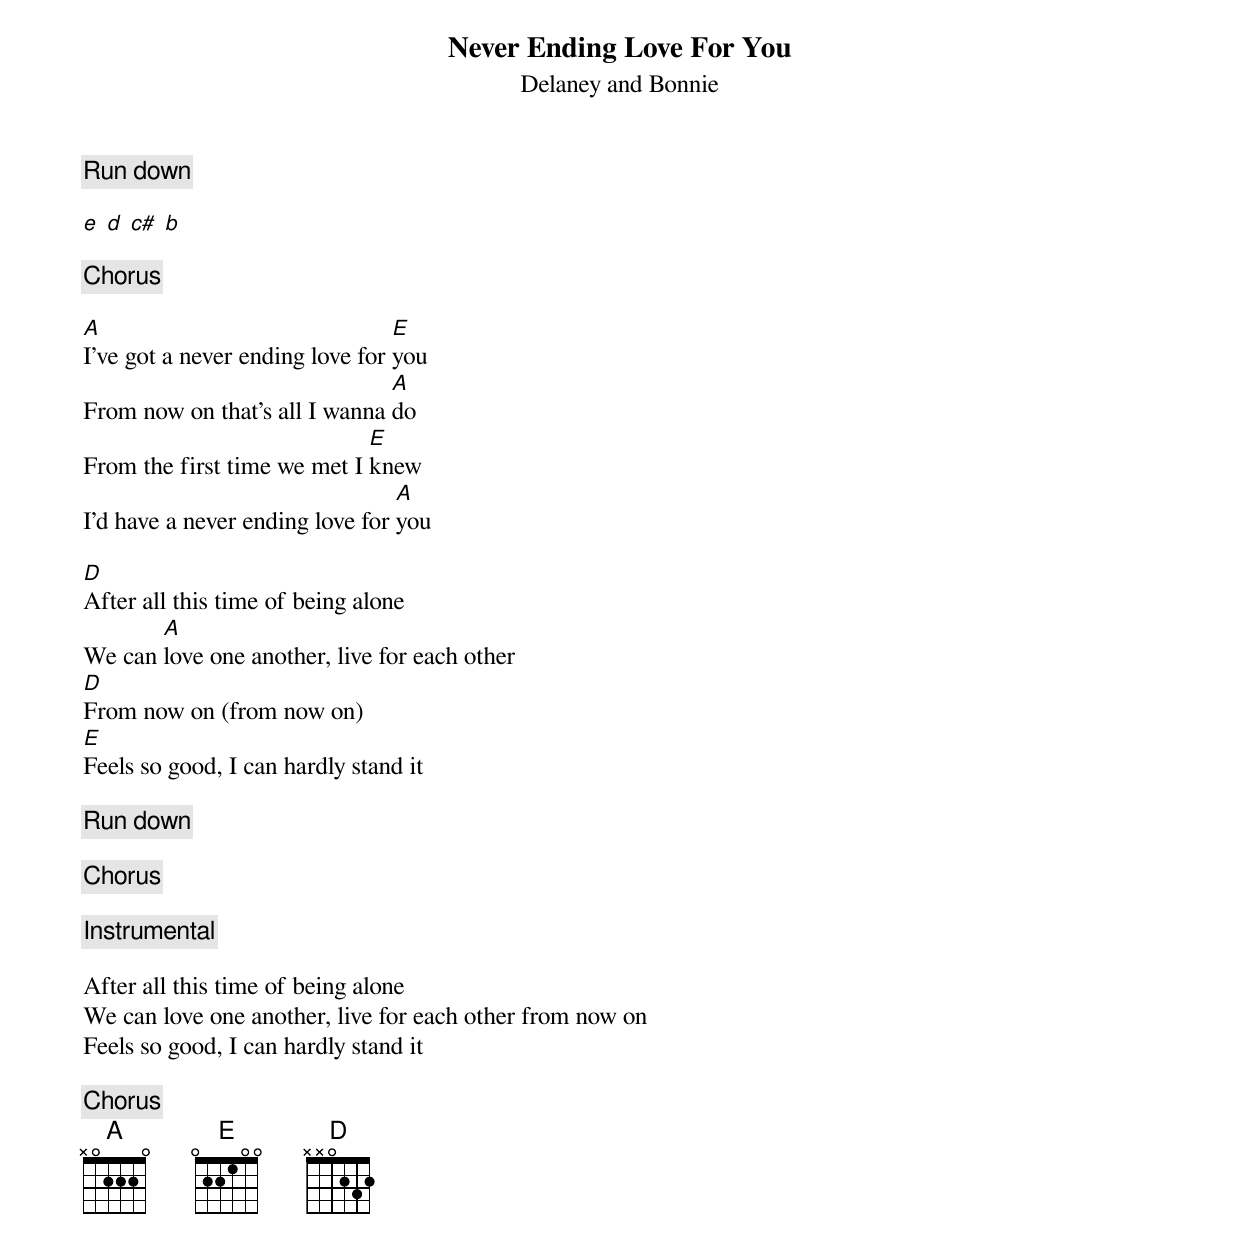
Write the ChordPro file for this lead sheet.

{title:Never Ending Love For You}
{subtitle:Delaney and Bonnie}
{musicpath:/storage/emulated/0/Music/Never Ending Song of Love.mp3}
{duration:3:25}

{c:Run down}

[e] [d] [c#] [b]

{c:Chorus}

[A]I've got a never ending love for [E]you
From now on that's all I wanna [A]do
From the first time we met I [E]knew
I'd have a never ending love for [A]you

[D]After all this time of being alone
We can [A]love one another, live for each other
[D]From now on (from now on)
[E]Feels so good, I can hardly stand it

{c:Run down}

{c:Chorus}

{c:Instrumental}

After all this time of being alone
We can love one another, live for each other from now on
Feels so good, I can hardly stand it

{c:Chorus}
